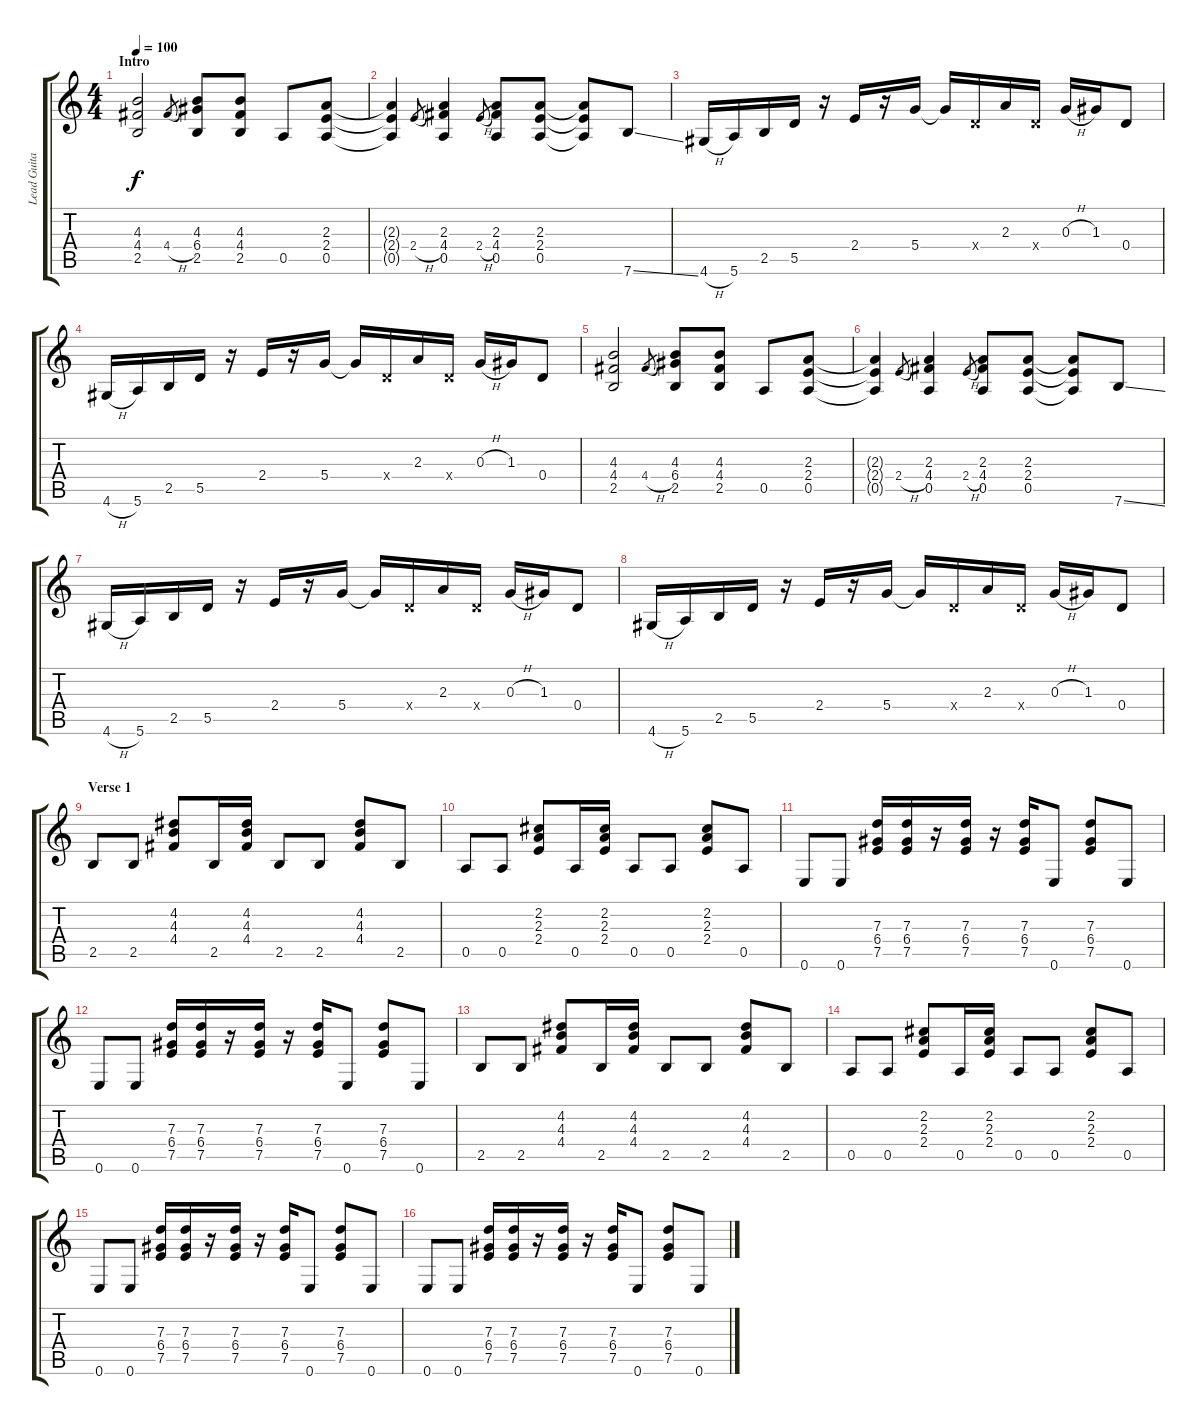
\track ("Lead Guitar" "Lead Guita") {instrument overdrivenguitar}
\staff {score tabs}
\tuning (E4 B3 G3 D3 A2 E2) {hide}
\ts (4 4)
\section ("" "Intro")
\tempo 100
\clef g2
\ks c
(4.3 4.4 2.5).2{dy f instrument overdrivenguitar} 4.4{h}.8{gr} (4.3 6.4 2.5).8 (4.3 4.4 2.5).8 0.5.8 (2.3 2.4 0.5).8 |
(2.3{t} 2.4{t} 0.5{t}).4 2.4{h}.8{gr} (2.3 4.4 0.5).4 2.4{h}.8{gr} (2.3 4.4 0.5).8 (2.3 2.4 0.5).8 (2.3{t} 2.4{t} 0.5{t}).8 7.6{ss}.8 |
4.6{h}.16 5.6.16 2.5.16 5.5.16 r.16 2.4.16 r.16 5.4.16 5.4{t}.16 0.4{x}.16 2.3.16 0.4{x}.16 0.3{h}.16 1.3.16 0.4.8 |
4.6{h}.16 5.6.16 2.5.16 5.5.16 r.16 2.4.16 r.16 5.4.16 5.4{t}.16 0.4{x}.16 2.3.16 0.4{x}.16 0.3{h}.16 1.3.16 0.4.8 |
(4.3 4.4 2.5).2 4.4{h}.8{gr} (4.3 6.4 2.5).8 (4.3 4.4 2.5).8 0.5.8 (2.3 2.4 0.5).8 |
(2.3{t} 2.4{t} 0.5{t}).4 2.4{h}.8{gr} (2.3 4.4 0.5).4 2.4{h}.8{gr} (2.3 4.4 0.5).8 (2.3 2.4 0.5).8 (2.3{t} 2.4{t} 0.5{t}).8 7.6{ss}.8 |
4.6{h}.16 5.6.16 2.5.16 5.5.16 r.16 2.4.16 r.16 5.4.16 5.4{t}.16 0.4{x}.16 2.3.16 0.4{x}.16 0.3{h}.16 1.3.16 0.4.8 |
4.6{h}.16 5.6.16 2.5.16 5.5.16 r.16 2.4.16 r.16 5.4.16 5.4{t}.16 0.4{x}.16 2.3.16 0.4{x}.16 0.3{h}.16 1.3.16 0.4.8 |
\section ("" "Verse 1")
2.5.8 2.5.8 (4.2 4.3 4.4).8 2.5.16 (4.2 4.3 4.4).16 2.5.8 2.5.8 (4.2 4.3 4.4).8 2.5.8 |
0.5.8 0.5.8 (2.2 2.3 2.4).8 0.5.16 (2.2 2.3 2.4).16 0.5.8 0.5.8 (2.2 2.3 2.4).8 0.5.8 |
0.6.8 0.6.8 (7.3 6.4 7.5).16 (7.3 6.4 7.5).16 r.16 (7.3 6.4 7.5).16 r.16 (7.3 6.4 7.5).16 0.6.8 (7.3 6.4 7.5).8 0.6.8 |
0.6.8 0.6.8 (7.3 6.4 7.5).16 (7.3 6.4 7.5).16 r.16 (7.3 6.4 7.5).16 r.16 (7.3 6.4 7.5).16 0.6.8 (7.3 6.4 7.5).8 0.6.8 |
2.5.8 2.5.8 (4.2 4.3 4.4).8 2.5.16 (4.2 4.3 4.4).16 2.5.8 2.5.8 (4.2 4.3 4.4).8 2.5.8 |
0.5.8 0.5.8 (2.2 2.3 2.4).8 0.5.16 (2.2 2.3 2.4).16 0.5.8 0.5.8 (2.2 2.3 2.4).8 0.5.8 |
0.6.8 0.6.8 (7.3 6.4 7.5).16 (7.3 6.4 7.5).16 r.16 (7.3 6.4 7.5).16 r.16 (7.3 6.4 7.5).16 0.6.8 (7.3 6.4 7.5).8 0.6.8 |
0.6.8 0.6.8 (7.3 6.4 7.5).16 (7.3 6.4 7.5).16 r.16 (7.3 6.4 7.5).16 r.16 (7.3 6.4 7.5).16 0.6.8 (7.3 6.4 7.5).8 0.6.8
